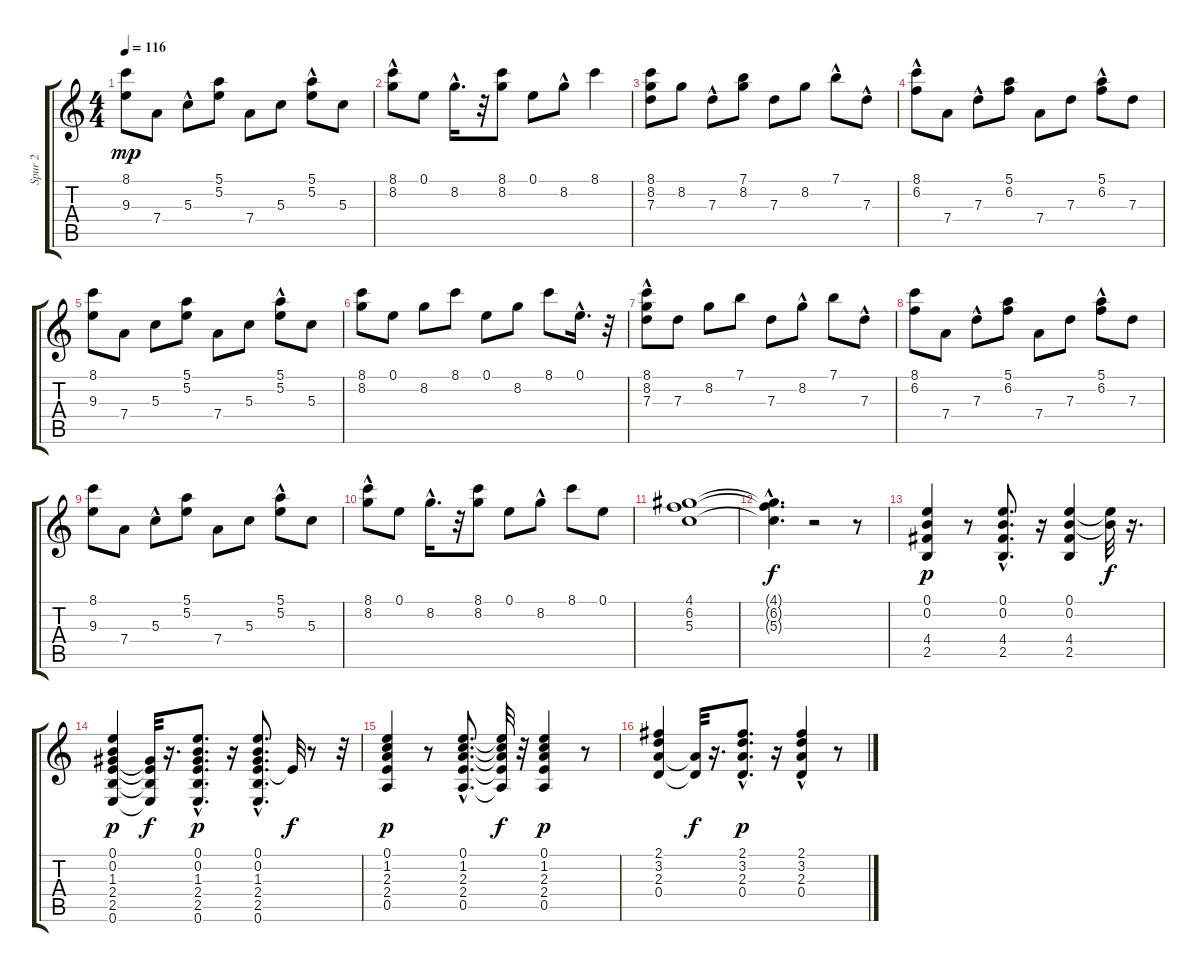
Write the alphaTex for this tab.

\track ("Spur 2" "Spur 2") {instrument acousticguitarnylon}
\staff {score tabs}
\tuning (E4 B3 G3 D3 A2 E2) {hide}
\ts (4 4)
\tempo 116
\clef g2
\ks c
(8.1 9.3).8{dy mp} 7.4.8 5.3{hac}.8 (5.1 5.2).8 7.4.8 5.3.8 (5.1{hac} 5.2{hac}).8 5.3.8 |
(8.1 8.2{hac}).8 0.1.8 8.2{hac}.16{d} r.32 (8.1 8.2).8 0.1.8 8.2{hac}.8 8.1.4 |
(8.1 8.2 7.3).8 8.2.8 7.3{hac}.8 (7.1 8.2).8 7.3.8 8.2.8 7.1{hac}.8 7.3{hac}.8 |
(8.1{hac} 6.2).8 7.4.8 7.3{hac}.8 (5.1 6.2).8 7.4.8 7.3.8 (5.1{hac} 6.2).8 7.3.8 |
(8.1 9.3).8 7.4.8 5.3.8 (5.1 5.2).8 7.4.8 5.3.8 (5.1{hac} 5.2{hac}).8 5.3.8 |
(8.1 8.2).8 0.1.8 8.2.8 8.1.8 0.1.8 8.2.8 8.1.8 0.1{hac}.16{d} r.32 |
(8.1 8.2{hac} 7.3).8 7.3.8 8.2.8 7.1.8 7.3.8 8.2{hac}.8 7.1.8 7.3{hac}.8 |
(8.1 6.2).8 7.4.8 7.3{hac}.8 (5.1 6.2).8 7.4.8 7.3.8 (5.1{hac} 6.2).8 7.3.8 |
(8.1 9.3).8 7.4.8 5.3{hac}.8 (5.1 5.2).8 7.4.8 5.3.8 (5.1{hac} 5.2{hac}).8 5.3.8 |
(8.1 8.2{hac}).8 0.1.8 8.2{hac}.16{d} r.32 (8.1 8.2).8 0.1.8 8.2{hac}.8 8.1.8 0.1.8 |
(4.1 6.2 5.3).1 |
(4.1{t} 6.2{hac t} 5.3{t}).4{d dy f} r.2 r.8 |
(0.1 0.2 4.4 2.5).4{dy p} r.8 (0.1{hac} 0.2{hac} 4.4{hac} 2.5{hac}).8{d} r.16 (0.1 0.2 4.4 2.5).4 (0.1{t} 0.2{t}).32{dy f} r.16{d} |
(0.1 0.2 1.3 2.4 2.5 0.6).4{dy p} (1.3{t} 2.4{t} 2.5{t} 0.6{t}).32{dy f} r.16{d} (0.1{hac} 0.2{hac} 1.3{hac} 2.4{hac} 2.5{hac} 0.6{hac}).8{d dy p} r.16 (0.1{hac} 0.2 1.3{hac} 2.4{hac} 2.5{hac} 0.6{hac}).8{d} 2.4{t}.32{dy f} r.8 r.32 |
(0.1 1.2 2.3 2.4 0.5).4{dy p} r.8 (0.1{hac} 1.2{hac} 2.3{hac} 2.4{hac} 0.5{hac}).8{d} (0.1{t} 1.2{t} 2.3{t} 2.4{t} 0.5{t}).32{dy f} r.32 (0.1 1.2 2.3 2.4 0.5).4{dy p} r.8 |
(2.1 3.2 2.3 0.4).4 (2.3{t} 0.4{t}).32{dy f} r.16{d} (2.1{hac} 3.2{hac} 2.3{hac} 0.4{hac}).8{d dy p} r.16 (2.1 3.2{hac} 2.3 0.4).4 r.8
